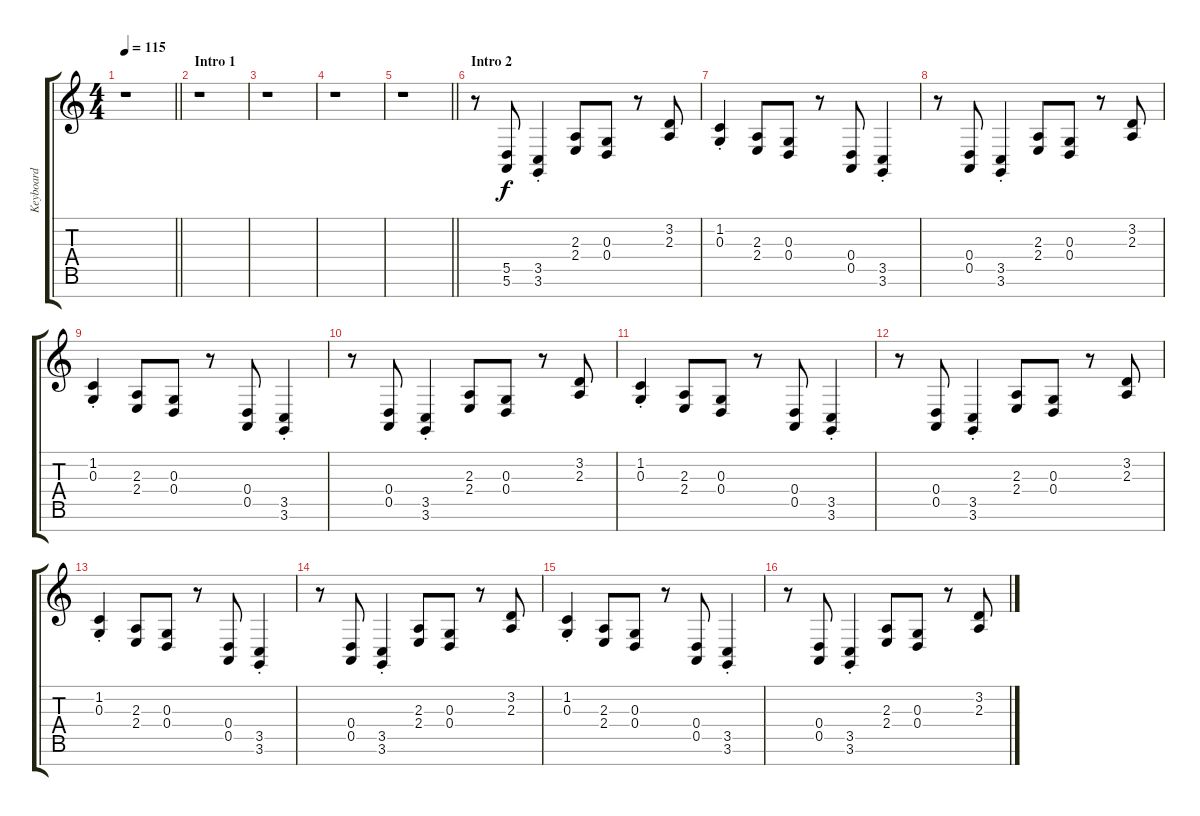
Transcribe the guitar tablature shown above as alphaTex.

\track ("Keyboard" "Keyboard") {instrument stringensemble1}
\staff {score tabs}
\tuning (E4 B3 G3 D3 A2 E2 B1) {hide}
\ts (4 4)
\tempo 115
\clef g2
\barLineRight lightlight
\ks c
r.1{dy f instrument stringensemble1} |
\section ("" "Intro 1")
r.1 |
r.1 |
r.1 |
\barLineRight lightlight
r.1 |
\section ("" "Intro 2")
r.8 (5.5 5.6).8 (3.5{st} 3.6{st}).4 (2.3 2.4).8 (0.3 0.4).8 r.8 (3.2 2.3).8 |
(1.2{st} 0.3{st}).4 (2.3 2.4).8 (0.3 0.4).8 r.8 (0.4 0.5).8 (3.5{st} 3.6{st}).4 |
r.8 (0.4 0.5).8 (3.5{st} 3.6{st}).4 (2.3 2.4).8 (0.3 0.4).8 r.8 (3.2 2.3).8 |
(1.2{st} 0.3{st}).4 (2.3 2.4).8 (0.3 0.4).8 r.8 (0.4 0.5).8 (3.5{st} 3.6{st}).4 |
r.8 (0.4 0.5).8 (3.5{st} 3.6{st}).4 (2.3 2.4).8 (0.3 0.4).8 r.8 (3.2 2.3).8 |
(1.2{st} 0.3{st}).4 (2.3 2.4).8 (0.3 0.4).8 r.8 (0.4 0.5).8 (3.5{st} 3.6{st}).4 |
r.8 (0.4 0.5).8 (3.5{st} 3.6{st}).4 (2.3 2.4).8 (0.3 0.4).8 r.8 (3.2 2.3).8 |
(1.2{st} 0.3{st}).4 (2.3 2.4).8 (0.3 0.4).8 r.8 (0.4 0.5).8 (3.5{st} 3.6{st}).4 |
r.8 (0.4 0.5).8 (3.5{st} 3.6{st}).4 (2.3 2.4).8 (0.3 0.4).8 r.8 (3.2 2.3).8 |
(1.2{st} 0.3{st}).4 (2.3 2.4).8 (0.3 0.4).8 r.8 (0.4 0.5).8 (3.5{st} 3.6{st}).4 |
r.8 (0.4 0.5).8 (3.5{st} 3.6{st}).4 (2.3 2.4).8 (0.3 0.4).8 r.8 (3.2 2.3).8
